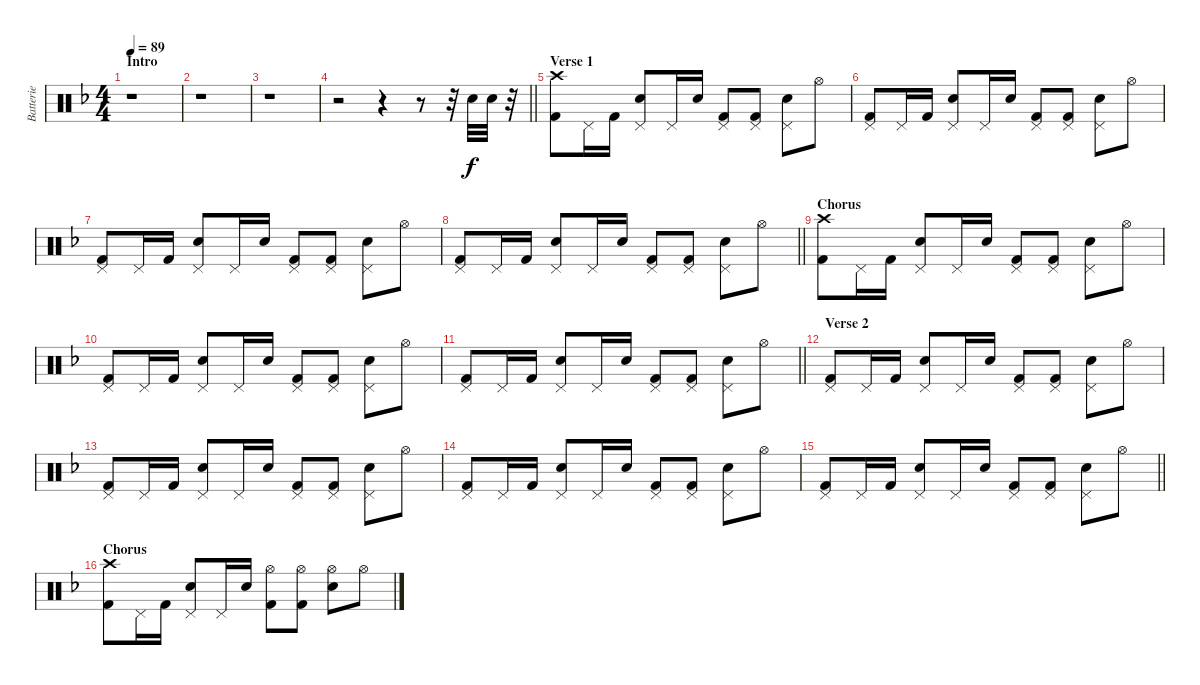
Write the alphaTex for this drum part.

\track ("Batterie" "Batterie") {instrument percussion}
\staff {score}
\articulation defaults
\ts (4 4)
\section ("" "Intro")
\tempo 89
\clef neutral
\ks f
r.1{dy f} |
r.1 |
r.1 |
\barLineRight lightlight
r.2 r.4 r.8 r.32 "Electric Snare (hit)".32 "Electric Snare (hit)".32 r.32 |
\section ("" "Verse 1")
("Crash high (hit)" "Kick (hit) 2").8 "Pedal Hi-Hat (hit)".16 "Kick (hit) 2".16 ("Pedal Hi-Hat (hit)" "Electric Snare (hit)").8 "Pedal Hi-Hat (hit)".16 "Electric Snare (hit)".16 ("Pedal Hi-Hat (hit)" "Kick (hit) 2").8 ("Pedal Hi-Hat (hit)" "Kick (hit) 2").8 ("Pedal Hi-Hat (hit)" "Electric Snare (hit)").8 "Hi-Hat (open)".8 |
("Pedal Hi-Hat (hit)" "Kick (hit) 2").8 "Pedal Hi-Hat (hit)".16 "Kick (hit) 2".16 ("Pedal Hi-Hat (hit)" "Electric Snare (hit)").8 "Pedal Hi-Hat (hit)".16 "Electric Snare (hit)".16 ("Pedal Hi-Hat (hit)" "Kick (hit) 2").8 ("Pedal Hi-Hat (hit)" "Kick (hit) 2").8 ("Pedal Hi-Hat (hit)" "Electric Snare (hit)").8 "Hi-Hat (open)".8 |
("Pedal Hi-Hat (hit)" "Kick (hit) 2").8 "Pedal Hi-Hat (hit)".16 "Kick (hit) 2".16 ("Pedal Hi-Hat (hit)" "Electric Snare (hit)").8 "Pedal Hi-Hat (hit)".16 "Electric Snare (hit)".16 ("Pedal Hi-Hat (hit)" "Kick (hit) 2").8 ("Pedal Hi-Hat (hit)" "Kick (hit) 2").8 ("Pedal Hi-Hat (hit)" "Electric Snare (hit)").8 "Hi-Hat (open)".8 |
\barLineRight lightlight
("Pedal Hi-Hat (hit)" "Kick (hit) 2").8 "Pedal Hi-Hat (hit)".16 "Kick (hit) 2".16 ("Pedal Hi-Hat (hit)" "Electric Snare (hit)").8 "Pedal Hi-Hat (hit)".16 "Electric Snare (hit)".16 ("Pedal Hi-Hat (hit)" "Kick (hit) 2").8 ("Pedal Hi-Hat (hit)" "Kick (hit) 2").8 ("Pedal Hi-Hat (hit)" "Electric Snare (hit)").8 "Hi-Hat (open)".8 |
\section ("" "Chorus")
("Crash high (hit)" "Kick (hit) 2").8 "Pedal Hi-Hat (hit)".16 "Kick (hit) 2".16 ("Pedal Hi-Hat (hit)" "Electric Snare (hit)").8 "Pedal Hi-Hat (hit)".16 "Electric Snare (hit)".16 ("Pedal Hi-Hat (hit)" "Kick (hit) 2").8 ("Pedal Hi-Hat (hit)" "Kick (hit) 2").8 ("Pedal Hi-Hat (hit)" "Electric Snare (hit)").8 "Hi-Hat (open)".8 |
("Pedal Hi-Hat (hit)" "Kick (hit) 2").8 "Pedal Hi-Hat (hit)".16 "Kick (hit) 2".16 ("Pedal Hi-Hat (hit)" "Electric Snare (hit)").8 "Pedal Hi-Hat (hit)".16 "Electric Snare (hit)".16 ("Pedal Hi-Hat (hit)" "Kick (hit) 2").8 ("Pedal Hi-Hat (hit)" "Kick (hit) 2").8 ("Pedal Hi-Hat (hit)" "Electric Snare (hit)").8 "Hi-Hat (open)".8 |
\barLineRight lightlight
("Pedal Hi-Hat (hit)" "Kick (hit) 2").8 "Pedal Hi-Hat (hit)".16 "Kick (hit) 2".16 ("Pedal Hi-Hat (hit)" "Electric Snare (hit)").8 "Pedal Hi-Hat (hit)".16 "Electric Snare (hit)".16 ("Pedal Hi-Hat (hit)" "Kick (hit) 2").8 ("Pedal Hi-Hat (hit)" "Kick (hit) 2").8 ("Pedal Hi-Hat (hit)" "Electric Snare (hit)").8 "Hi-Hat (open)".8 |
\section ("" "Verse 2")
("Pedal Hi-Hat (hit)" "Kick (hit) 2").8 "Pedal Hi-Hat (hit)".16 "Kick (hit) 2".16 ("Pedal Hi-Hat (hit)" "Electric Snare (hit)").8 "Pedal Hi-Hat (hit)".16 "Electric Snare (hit)".16 ("Pedal Hi-Hat (hit)" "Kick (hit) 2").8 ("Pedal Hi-Hat (hit)" "Kick (hit) 2").8 ("Pedal Hi-Hat (hit)" "Electric Snare (hit)").8 "Hi-Hat (open)".8 |
("Pedal Hi-Hat (hit)" "Kick (hit) 2").8 "Pedal Hi-Hat (hit)".16 "Kick (hit) 2".16 ("Pedal Hi-Hat (hit)" "Electric Snare (hit)").8 "Pedal Hi-Hat (hit)".16 "Electric Snare (hit)".16 ("Pedal Hi-Hat (hit)" "Kick (hit) 2").8 ("Pedal Hi-Hat (hit)" "Kick (hit) 2").8 ("Pedal Hi-Hat (hit)" "Electric Snare (hit)").8 "Hi-Hat (open)".8 |
("Pedal Hi-Hat (hit)" "Kick (hit) 2").8 "Pedal Hi-Hat (hit)".16 "Kick (hit) 2".16 ("Pedal Hi-Hat (hit)" "Electric Snare (hit)").8 "Pedal Hi-Hat (hit)".16 "Electric Snare (hit)".16 ("Pedal Hi-Hat (hit)" "Kick (hit) 2").8 ("Pedal Hi-Hat (hit)" "Kick (hit) 2").8 ("Pedal Hi-Hat (hit)" "Electric Snare (hit)").8 "Hi-Hat (open)".8 |
\barLineRight lightlight
("Pedal Hi-Hat (hit)" "Kick (hit) 2").8 "Pedal Hi-Hat (hit)".16 "Kick (hit) 2".16 ("Pedal Hi-Hat (hit)" "Electric Snare (hit)").8 "Pedal Hi-Hat (hit)".16 "Electric Snare (hit)".16 ("Pedal Hi-Hat (hit)" "Kick (hit) 2").8 ("Pedal Hi-Hat (hit)" "Kick (hit) 2").8 ("Pedal Hi-Hat (hit)" "Electric Snare (hit)").8 "Hi-Hat (open)".8 |
\section ("" "Chorus")
("Crash high (hit)" "Kick (hit) 2").8 "Pedal Hi-Hat (hit)".16 "Kick (hit) 2".16 ("Pedal Hi-Hat (hit)" "Electric Snare (hit)").8 "Pedal Hi-Hat (hit)".16 "Electric Snare (hit)".16 ("Hi-Hat (open)" "Kick (hit) 2").8 ("Hi-Hat (open)" "Kick (hit) 2").8 ("Hi-Hat (open)" "Electric Snare (hit)").8 "Hi-Hat (open)".8
